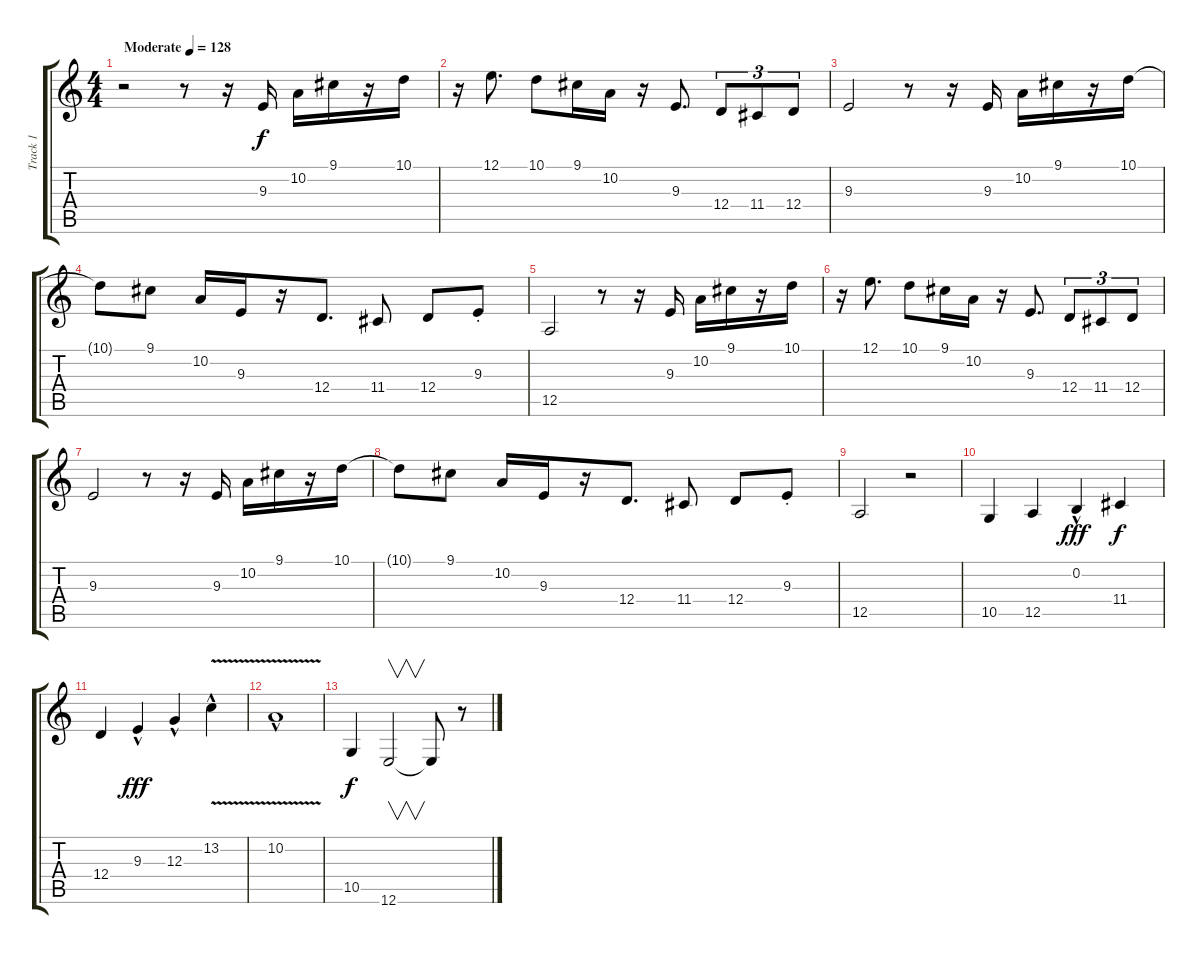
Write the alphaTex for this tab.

\track ("Track 1" "Track 1") {instrument lead5charang}
\staff {score tabs}
\tuning (E4 B3 G3 D3 A2 E2) {hide}
\ts (4 4)
\tempo (128 "Moderate")
\clef g2
\ks c
r.2{dy f instrument lead5charang} r.8 r.16 9.3.16 10.2.16 9.1.16 r.16 10.1.16 |
r.16 12.1.8{d} 10.1.8 9.1.16 10.2.16 r.16 9.3.8{d} 12.4.8{tu (3 2)} 11.4.8{tu (3 2)} 12.4.8{tu (3 2)} |
9.3.2 r.8 r.16 9.3.16 10.2.16 9.1.16 r.16 10.1.16 |
10.1{t}.8 9.1.8 10.2.16 9.3.16 r.16 12.4.8{d} 11.4.8 12.4.8 9.3{st}.8 |
12.5.2 r.8 r.16 9.3.16 10.2.16 9.1.16 r.16 10.1.16 |
r.16 12.1.8{d} 10.1.8 9.1.16 10.2.16 r.16 9.3.8{d} 12.4.8{tu (3 2)} 11.4.8{tu (3 2)} 12.4.8{tu (3 2)} |
9.3.2 r.8 r.16 9.3.16 10.2.16 9.1.16 r.16 10.1.16 |
10.1{t}.8 9.1.8 10.2.16 9.3.16 r.16 12.4.8{d} 11.4.8 12.4.8 9.3{st}.8 |
12.5.2 r.2 |
10.5.4{volume 6} 12.5.4 0.2{hac}.4{dy fff} 11.4.4{dy f} |
12.4.4 9.3{hac}.4{dy fff} 12.3{hac}.4 13.2{v hac}.4 |
10.2{v hac}.1 |
10.5.4{dy f} 12.6.2{v} 12.6{t}.8 r.8
